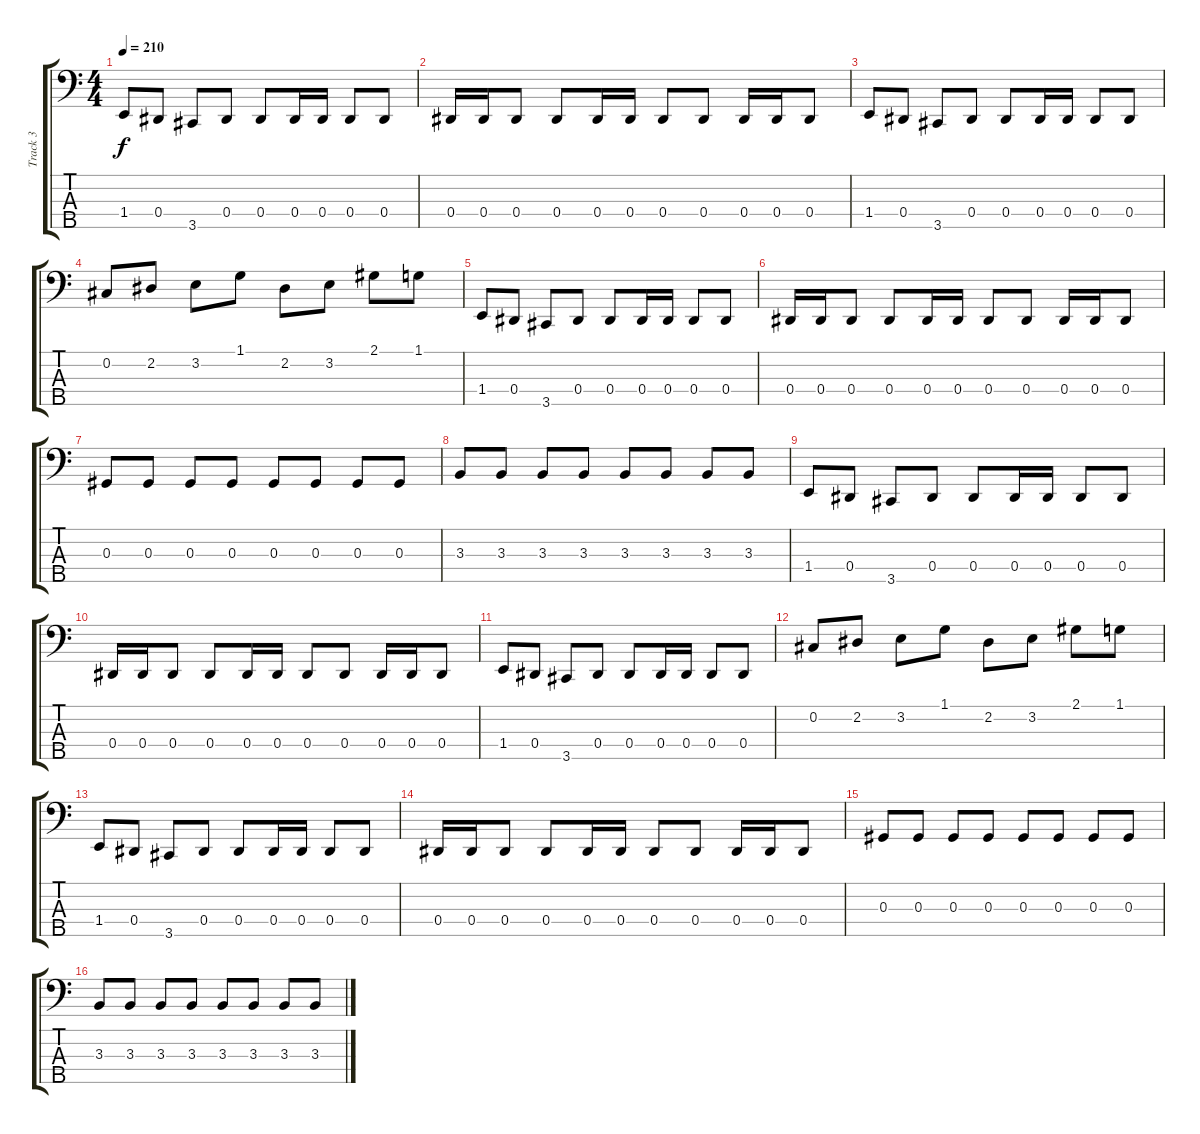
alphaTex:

\track ("Track 3" "Track 3") {instrument electricbassfinger}
\staff {score tabs}
\tuning (Gb2 Db2 Ab1 Eb1 Bb0) {hide}
\ts (4 4)
\tempo 210
\clef f4
\ks c
1.4.8{dy f} 0.4.8 3.5.8 0.4.8 0.4.8 0.4.16 0.4.16 0.4.8 0.4.8 |
0.4.16 0.4.16 0.4.8 0.4.8 0.4.16 0.4.16 0.4.8 0.4.8 0.4.16 0.4.16 0.4.8 |
1.4.8 0.4.8 3.5.8 0.4.8 0.4.8 0.4.16 0.4.16 0.4.8 0.4.8 |
0.2.8 2.2.8 3.2.8 1.1.8 2.2.8 3.2.8 2.1.8 1.1.8 |
1.4.8 0.4.8 3.5.8 0.4.8 0.4.8 0.4.16 0.4.16 0.4.8 0.4.8 |
0.4.16 0.4.16 0.4.8 0.4.8 0.4.16 0.4.16 0.4.8 0.4.8 0.4.16 0.4.16 0.4.8 |
0.3.8 0.3.8 0.3.8 0.3.8 0.3.8 0.3.8 0.3.8 0.3.8 |
3.3.8 3.3.8 3.3.8 3.3.8 3.3.8 3.3.8 3.3.8 3.3.8 |
1.4.8 0.4.8 3.5.8 0.4.8 0.4.8 0.4.16 0.4.16 0.4.8 0.4.8 |
0.4.16 0.4.16 0.4.8 0.4.8 0.4.16 0.4.16 0.4.8 0.4.8 0.4.16 0.4.16 0.4.8 |
1.4.8 0.4.8 3.5.8 0.4.8 0.4.8 0.4.16 0.4.16 0.4.8 0.4.8 |
0.2.8 2.2.8 3.2.8 1.1.8 2.2.8 3.2.8 2.1.8 1.1.8 |
1.4.8 0.4.8 3.5.8 0.4.8 0.4.8 0.4.16 0.4.16 0.4.8 0.4.8 |
0.4.16 0.4.16 0.4.8 0.4.8 0.4.16 0.4.16 0.4.8 0.4.8 0.4.16 0.4.16 0.4.8 |
0.3.8 0.3.8 0.3.8 0.3.8 0.3.8 0.3.8 0.3.8 0.3.8 |
3.3.8 3.3.8 3.3.8 3.3.8 3.3.8 3.3.8 3.3.8 3.3.8
